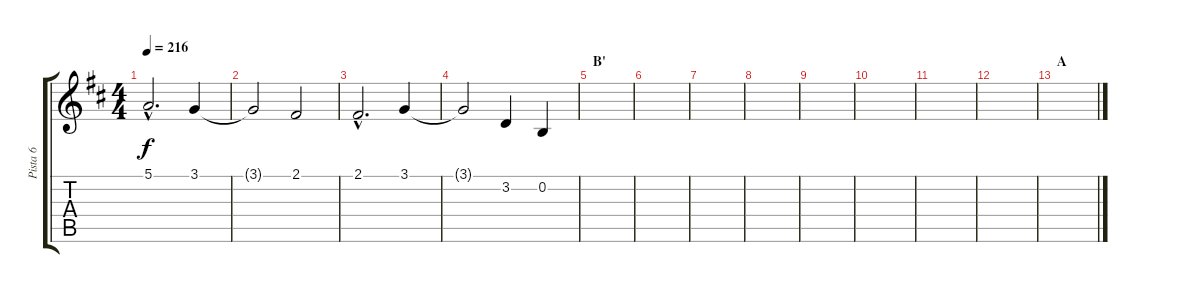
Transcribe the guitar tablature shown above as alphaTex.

\track ("Pista 6" "Pista 6") {instrument electricgrandpiano}
\staff {score tabs}
\tuning (E4 B3 G3 D3 A2 E2) {hide}
\ts (4 4)
\tempo 216
\clef g2
\ks d
5.1{hac}.2{d dy f} 3.1.4 |
3.1{t}.2 2.1.2 |
2.1{hac}.2{d} 3.1.4 |
3.1{t}.2 3.2.4 0.2.4 |
\section ("" "B'")
|
|
|
|
|
|
|
|
\section ("" "A")
